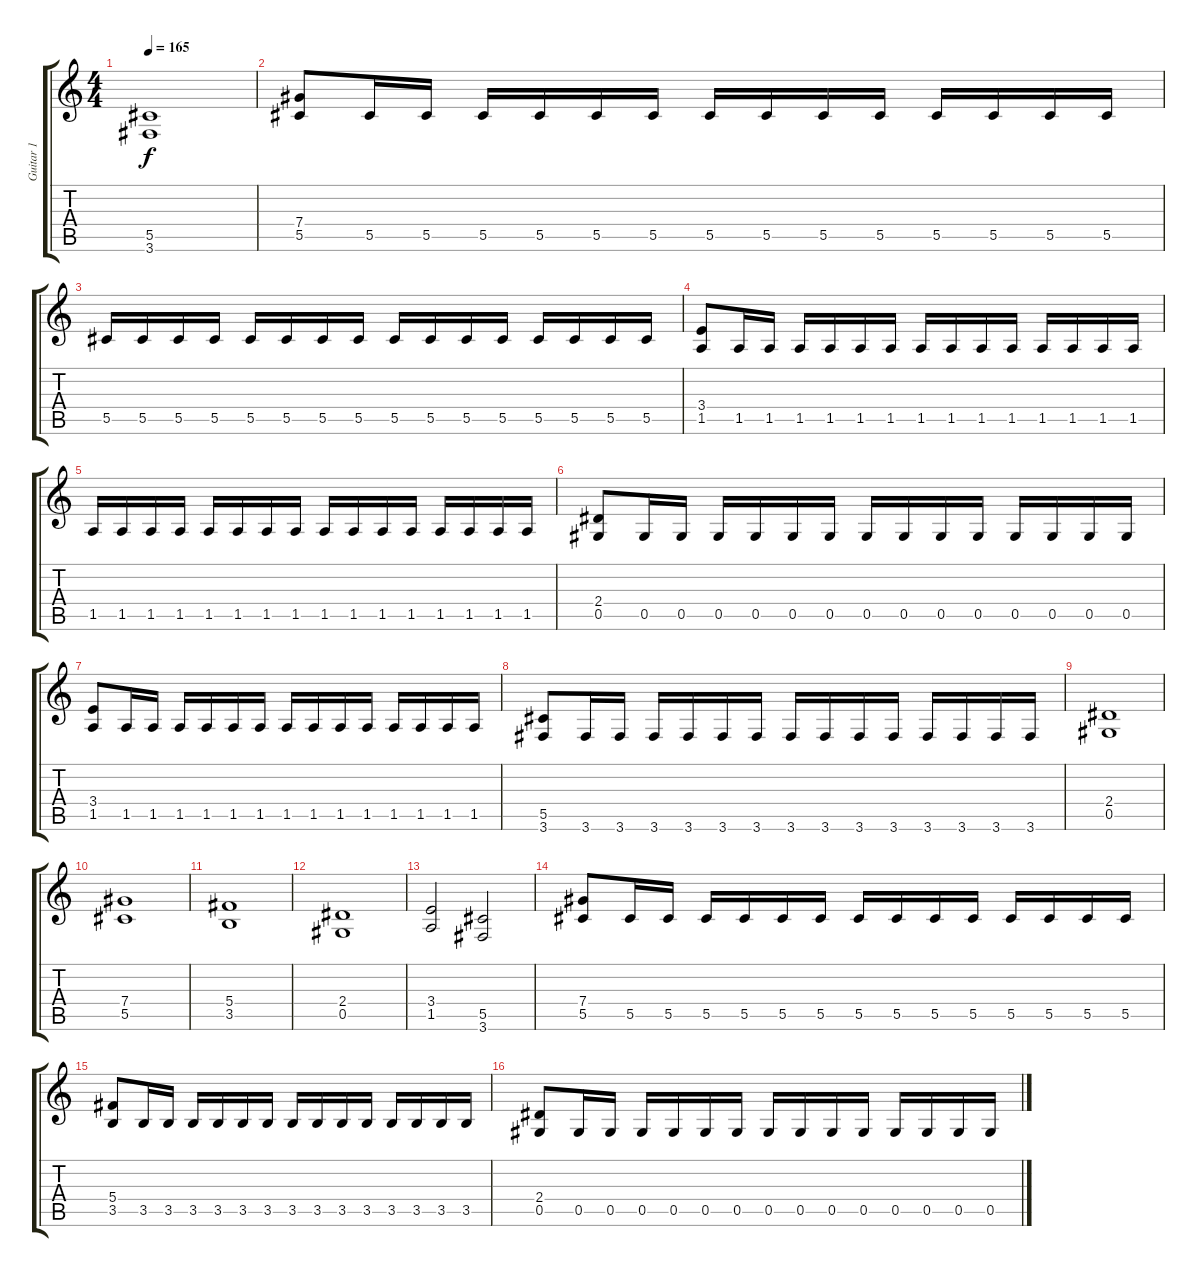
\track ("Guitar 1" "Guitar 1") {instrument distortionguitar}
\staff {score tabs}
\tuning (Eb4 Bb3 Gb3 Db3 Ab2 Eb2) {hide}
\ts (4 4)
\tempo 165
\clef g2
\ks c
(5.5 3.6).1{dy f} |
(7.4 5.5).8 5.5.16 5.5.16 5.5.16 5.5.16 5.5.16 5.5.16 5.5.16 5.5.16 5.5.16 5.5.16 5.5.16 5.5.16 5.5.16 5.5.16 |
5.5.16 5.5.16 5.5.16 5.5.16 5.5.16 5.5.16 5.5.16 5.5.16 5.5.16 5.5.16 5.5.16 5.5.16 5.5.16 5.5.16 5.5.16 5.5.16 |
(3.4 1.5).8 1.5.16 1.5.16 1.5.16 1.5.16 1.5.16 1.5.16 1.5.16 1.5.16 1.5.16 1.5.16 1.5.16 1.5.16 1.5.16 1.5.16 |
1.5.16 1.5.16 1.5.16 1.5.16 1.5.16 1.5.16 1.5.16 1.5.16 1.5.16 1.5.16 1.5.16 1.5.16 1.5.16 1.5.16 1.5.16 1.5.16 |
(2.4 0.5).8 0.5.16 0.5.16 0.5.16 0.5.16 0.5.16 0.5.16 0.5.16 0.5.16 0.5.16 0.5.16 0.5.16 0.5.16 0.5.16 0.5.16 |
(3.4 1.5).8 1.5.16 1.5.16 1.5.16 1.5.16 1.5.16 1.5.16 1.5.16 1.5.16 1.5.16 1.5.16 1.5.16 1.5.16 1.5.16 1.5.16 |
(5.5 3.6).8 3.6.16 3.6.16 3.6.16 3.6.16 3.6.16 3.6.16 3.6.16 3.6.16 3.6.16 3.6.16 3.6.16 3.6.16 3.6.16 3.6.16 |
(2.4 0.5).1 |
(7.4 5.5).1 |
(5.4 3.5).1 |
(2.4 0.5).1 |
(3.4 1.5).2 (5.5 3.6).2 |
(7.4 5.5).8 5.5.16 5.5.16 5.5.16 5.5.16 5.5.16 5.5.16 5.5.16 5.5.16 5.5.16 5.5.16 5.5.16 5.5.16 5.5.16 5.5.16 |
(5.4 3.5).8 3.5.16 3.5.16 3.5.16 3.5.16 3.5.16 3.5.16 3.5.16 3.5.16 3.5.16 3.5.16 3.5.16 3.5.16 3.5.16 3.5.16 |
(2.4 0.5).8 0.5.16 0.5.16 0.5.16 0.5.16 0.5.16 0.5.16 0.5.16 0.5.16 0.5.16 0.5.16 0.5.16 0.5.16 0.5.16 0.5.16
